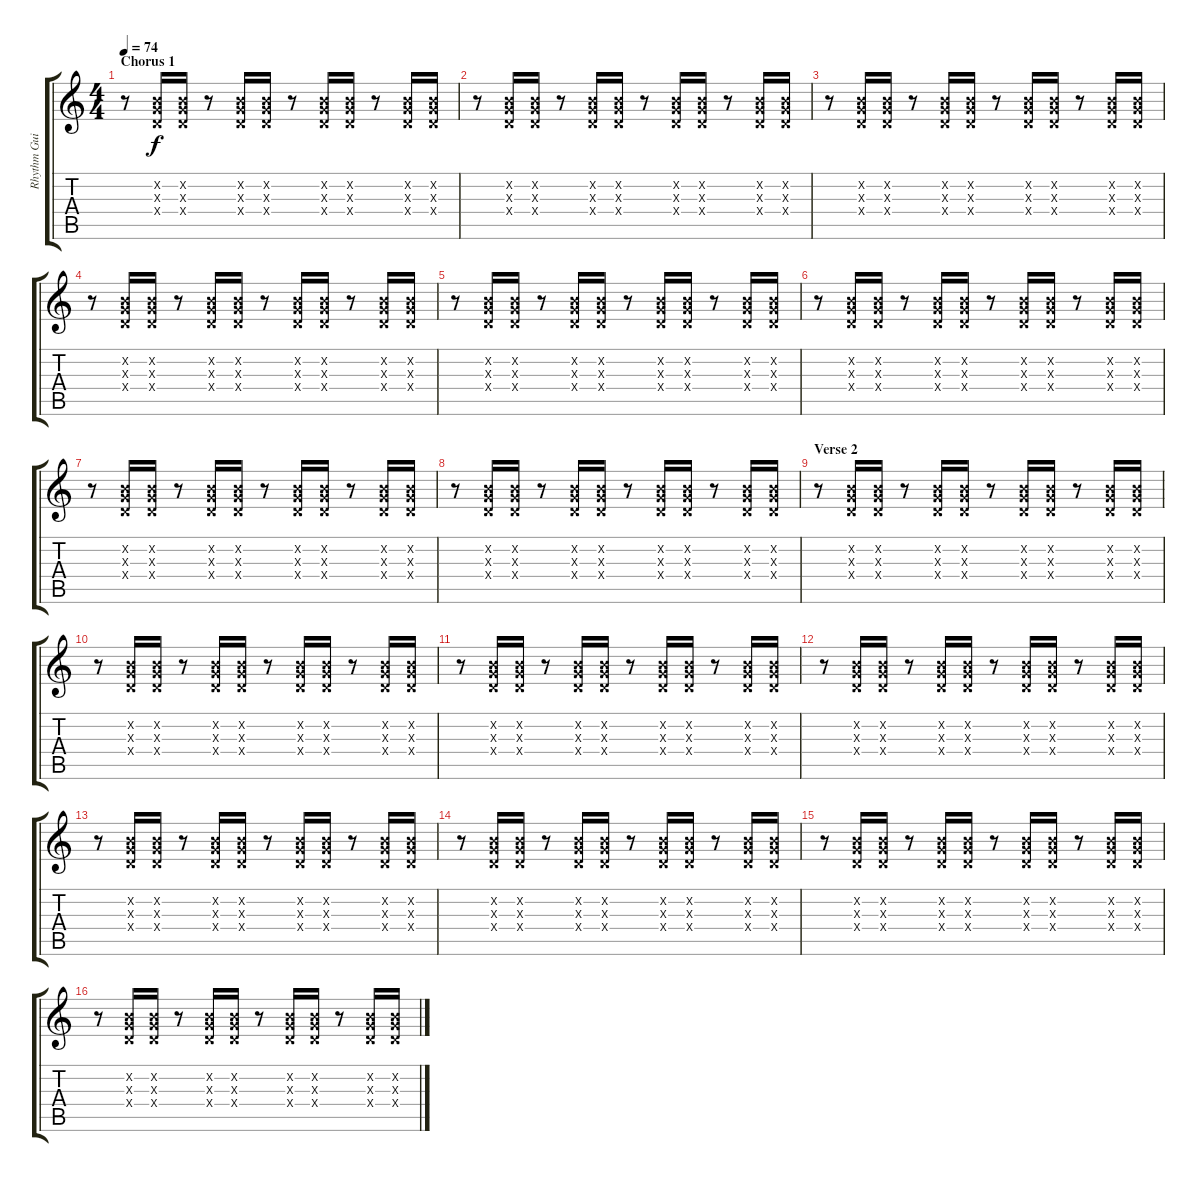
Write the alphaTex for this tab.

\track ("Rhythm Guitar" "Rhythm Gui") {instrument overdrivenguitar}
\staff {score tabs}
\tuning (E4 B3 G3 D3 A2 E2) {hide}
\ts (4 4)
\section ("" "Chorus 1")
\tempo 74
\clef g2
\ks c
r.8{dy f} (0.2{x} 0.3{x} 0.4{x}).16 (0.2{x} 0.3{x} 0.4{x}).16 r.8 (0.2{x} 0.3{x} 0.4{x}).16 (0.2{x} 0.3{x} 0.4{x}).16 r.8 (0.2{x} 0.3{x} 0.4{x}).16 (0.2{x} 0.3{x} 0.4{x}).16 r.8 (0.2{x} 0.3{x} 0.4{x}).16 (0.2{x} 0.3{x} 0.4{x}).16 |
r.8 (0.2{x} 0.3{x} 0.4{x}).16 (0.2{x} 0.3{x} 0.4{x}).16 r.8 (0.2{x} 0.3{x} 0.4{x}).16 (0.2{x} 0.3{x} 0.4{x}).16 r.8 (0.2{x} 0.3{x} 0.4{x}).16 (0.2{x} 0.3{x} 0.4{x}).16 r.8 (0.2{x} 0.3{x} 0.4{x}).16 (0.2{x} 0.3{x} 0.4{x}).16 |
r.8 (0.2{x} 0.3{x} 0.4{x}).16 (0.2{x} 0.3{x} 0.4{x}).16 r.8 (0.2{x} 0.3{x} 0.4{x}).16 (0.2{x} 0.3{x} 0.4{x}).16 r.8 (0.2{x} 0.3{x} 0.4{x}).16 (0.2{x} 0.3{x} 0.4{x}).16 r.8 (0.2{x} 0.3{x} 0.4{x}).16 (0.2{x} 0.3{x} 0.4{x}).16 |
r.8 (0.2{x} 0.3{x} 0.4{x}).16 (0.2{x} 0.3{x} 0.4{x}).16 r.8 (0.2{x} 0.3{x} 0.4{x}).16 (0.2{x} 0.3{x} 0.4{x}).16 r.8 (0.2{x} 0.3{x} 0.4{x}).16 (0.2{x} 0.3{x} 0.4{x}).16 r.8 (0.2{x} 0.3{x} 0.4{x}).16 (0.2{x} 0.3{x} 0.4{x}).16 |
r.8 (0.2{x} 0.3{x} 0.4{x}).16 (0.2{x} 0.3{x} 0.4{x}).16 r.8 (0.2{x} 0.3{x} 0.4{x}).16 (0.2{x} 0.3{x} 0.4{x}).16 r.8 (0.2{x} 0.3{x} 0.4{x}).16 (0.2{x} 0.3{x} 0.4{x}).16 r.8 (0.2{x} 0.3{x} 0.4{x}).16 (0.2{x} 0.3{x} 0.4{x}).16 |
r.8 (0.2{x} 0.3{x} 0.4{x}).16 (0.2{x} 0.3{x} 0.4{x}).16 r.8 (0.2{x} 0.3{x} 0.4{x}).16 (0.2{x} 0.3{x} 0.4{x}).16 r.8 (0.2{x} 0.3{x} 0.4{x}).16 (0.2{x} 0.3{x} 0.4{x}).16 r.8 (0.2{x} 0.3{x} 0.4{x}).16 (0.2{x} 0.3{x} 0.4{x}).16 |
r.8 (0.2{x} 0.3{x} 0.4{x}).16 (0.2{x} 0.3{x} 0.4{x}).16 r.8 (0.2{x} 0.3{x} 0.4{x}).16 (0.2{x} 0.3{x} 0.4{x}).16 r.8 (0.2{x} 0.3{x} 0.4{x}).16 (0.2{x} 0.3{x} 0.4{x}).16 r.8 (0.2{x} 0.3{x} 0.4{x}).16 (0.2{x} 0.3{x} 0.4{x}).16 |
r.8 (0.2{x} 0.3{x} 0.4{x}).16 (0.2{x} 0.3{x} 0.4{x}).16 r.8 (0.2{x} 0.3{x} 0.4{x}).16 (0.2{x} 0.3{x} 0.4{x}).16 r.8 (0.2{x} 0.3{x} 0.4{x}).16 (0.2{x} 0.3{x} 0.4{x}).16 r.8 (0.2{x} 0.3{x} 0.4{x}).16 (0.2{x} 0.3{x} 0.4{x}).16 |
\section ("" "Verse 2")
r.8 (0.2{x} 0.3{x} 0.4{x}).16 (0.2{x} 0.3{x} 0.4{x}).16 r.8 (0.2{x} 0.3{x} 0.4{x}).16 (0.2{x} 0.3{x} 0.4{x}).16 r.8 (0.2{x} 0.3{x} 0.4{x}).16 (0.2{x} 0.3{x} 0.4{x}).16 r.8 (0.2{x} 0.3{x} 0.4{x}).16 (0.2{x} 0.3{x} 0.4{x}).16 |
r.8 (0.2{x} 0.3{x} 0.4{x}).16 (0.2{x} 0.3{x} 0.4{x}).16 r.8 (0.2{x} 0.3{x} 0.4{x}).16 (0.2{x} 0.3{x} 0.4{x}).16 r.8 (0.2{x} 0.3{x} 0.4{x}).16 (0.2{x} 0.3{x} 0.4{x}).16 r.8 (0.2{x} 0.3{x} 0.4{x}).16 (0.2{x} 0.3{x} 0.4{x}).16 |
r.8 (0.2{x} 0.3{x} 0.4{x}).16 (0.2{x} 0.3{x} 0.4{x}).16 r.8 (0.2{x} 0.3{x} 0.4{x}).16 (0.2{x} 0.3{x} 0.4{x}).16 r.8 (0.2{x} 0.3{x} 0.4{x}).16 (0.2{x} 0.3{x} 0.4{x}).16 r.8 (0.2{x} 0.3{x} 0.4{x}).16 (0.2{x} 0.3{x} 0.4{x}).16 |
r.8 (0.2{x} 0.3{x} 0.4{x}).16 (0.2{x} 0.3{x} 0.4{x}).16 r.8 (0.2{x} 0.3{x} 0.4{x}).16 (0.2{x} 0.3{x} 0.4{x}).16 r.8 (0.2{x} 0.3{x} 0.4{x}).16 (0.2{x} 0.3{x} 0.4{x}).16 r.8 (0.2{x} 0.3{x} 0.4{x}).16 (0.2{x} 0.3{x} 0.4{x}).16 |
r.8 (0.2{x} 0.3{x} 0.4{x}).16 (0.2{x} 0.3{x} 0.4{x}).16 r.8 (0.2{x} 0.3{x} 0.4{x}).16 (0.2{x} 0.3{x} 0.4{x}).16 r.8 (0.2{x} 0.3{x} 0.4{x}).16 (0.2{x} 0.3{x} 0.4{x}).16 r.8 (0.2{x} 0.3{x} 0.4{x}).16 (0.2{x} 0.3{x} 0.4{x}).16 |
r.8 (0.2{x} 0.3{x} 0.4{x}).16 (0.2{x} 0.3{x} 0.4{x}).16 r.8 (0.2{x} 0.3{x} 0.4{x}).16 (0.2{x} 0.3{x} 0.4{x}).16 r.8 (0.2{x} 0.3{x} 0.4{x}).16 (0.2{x} 0.3{x} 0.4{x}).16 r.8 (0.2{x} 0.3{x} 0.4{x}).16 (0.2{x} 0.3{x} 0.4{x}).16 |
r.8 (0.2{x} 0.3{x} 0.4{x}).16 (0.2{x} 0.3{x} 0.4{x}).16 r.8 (0.2{x} 0.3{x} 0.4{x}).16 (0.2{x} 0.3{x} 0.4{x}).16 r.8 (0.2{x} 0.3{x} 0.4{x}).16 (0.2{x} 0.3{x} 0.4{x}).16 r.8 (0.2{x} 0.3{x} 0.4{x}).16 (0.2{x} 0.3{x} 0.4{x}).16 |
r.8 (0.2{x} 0.3{x} 0.4{x}).16 (0.2{x} 0.3{x} 0.4{x}).16 r.8 (0.2{x} 0.3{x} 0.4{x}).16 (0.2{x} 0.3{x} 0.4{x}).16 r.8 (0.2{x} 0.3{x} 0.4{x}).16 (0.2{x} 0.3{x} 0.4{x}).16 r.8 (0.2{x} 0.3{x} 0.4{x}).16 (0.2{x} 0.3{x} 0.4{x}).16
